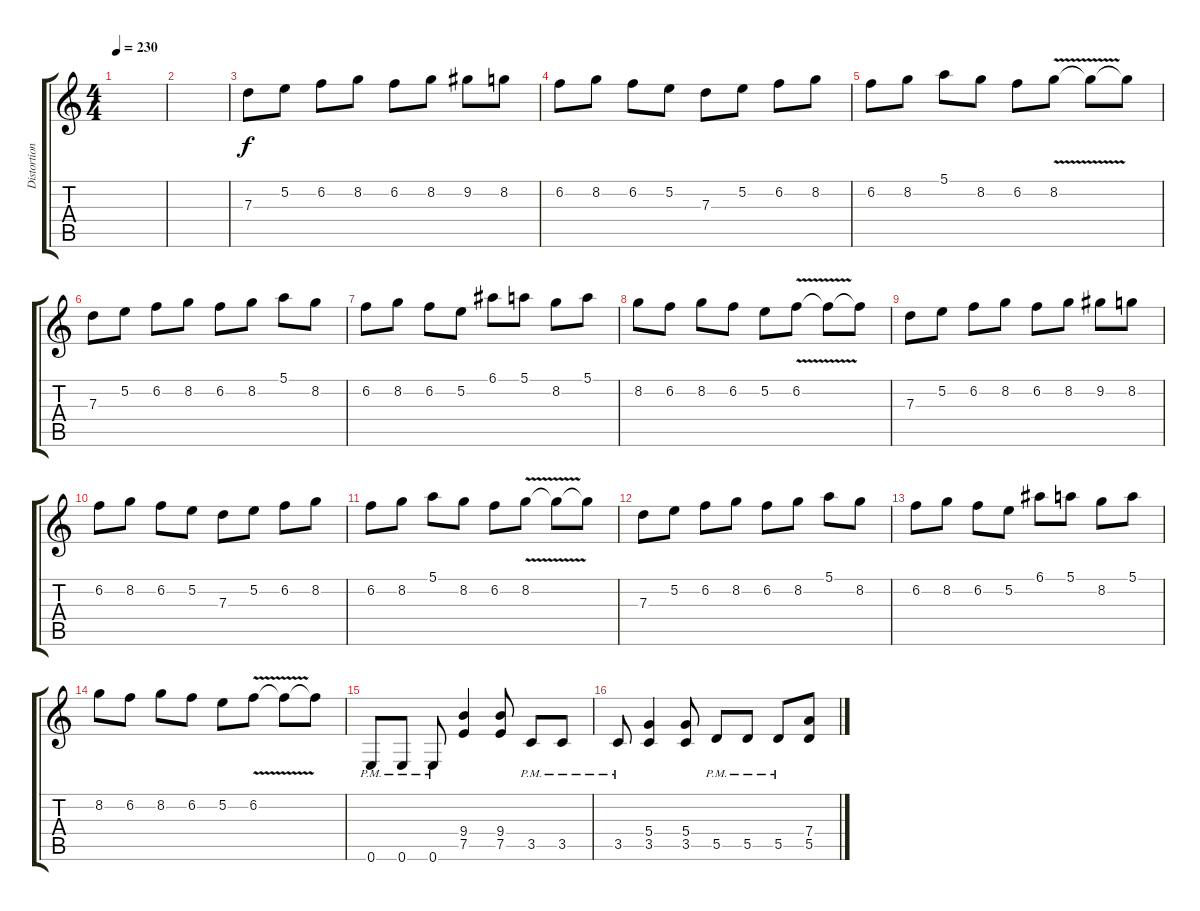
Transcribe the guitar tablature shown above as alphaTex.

\track ("Distortion 1" "Distortion") {instrument distortionguitar}
\staff {score tabs}
\tuning (E4 B3 G3 D3 A2 E2) {hide}
\ts (4 4)
\tempo 230
\clef g2
\ks c
|
|
7.3.8 5.2.8 6.2.8 8.2.8 6.2.8 8.2.8 9.2.8 8.2.8 |
6.2.8 8.2.8 6.2.8 5.2.8 7.3.8 5.2.8 6.2.8 8.2.8 |
6.2.8 8.2.8 5.1.8 8.2.8 6.2.8 8.2{v}.8 8.2{t}.8 8.2{t}.8 |
7.3.8 5.2.8 6.2.8 8.2.8 6.2.8 8.2.8 5.1.8 8.2.8 |
6.2.8 8.2.8 6.2.8 5.2.8 6.1.8 5.1.8 8.2.8 5.1.8 |
8.2.8 6.2.8 8.2.8 6.2.8 5.2.8 6.2{v}.8 6.2{t}.8 6.2{t}.8 |
7.3.8 5.2.8 6.2.8 8.2.8 6.2.8 8.2.8 9.2.8 8.2.8 |
6.2.8 8.2.8 6.2.8 5.2.8 7.3.8 5.2.8 6.2.8 8.2.8 |
6.2.8 8.2.8 5.1.8 8.2.8 6.2.8 8.2{v}.8 8.2{t}.8 8.2{t}.8 |
7.3.8 5.2.8 6.2.8 8.2.8 6.2.8 8.2.8 5.1.8 8.2.8 |
6.2.8 8.2.8 6.2.8 5.2.8 6.1.8 5.1.8 8.2.8 5.1.8 |
8.2.8 6.2.8 8.2.8 6.2.8 5.2.8 6.2{v}.8 6.2{t}.8 6.2{t}.8 |
0.6{pm}.8 0.6{pm}.8 0.6{pm}.8 (9.4 7.5).4 (9.4 7.5).8 3.5{pm}.8 3.5{pm}.8 |
3.5{pm}.8 (5.4 3.5).4 (5.4 3.5).8 5.5{pm}.8 5.5{pm}.8 5.5{pm}.8 (7.4 5.5).8
